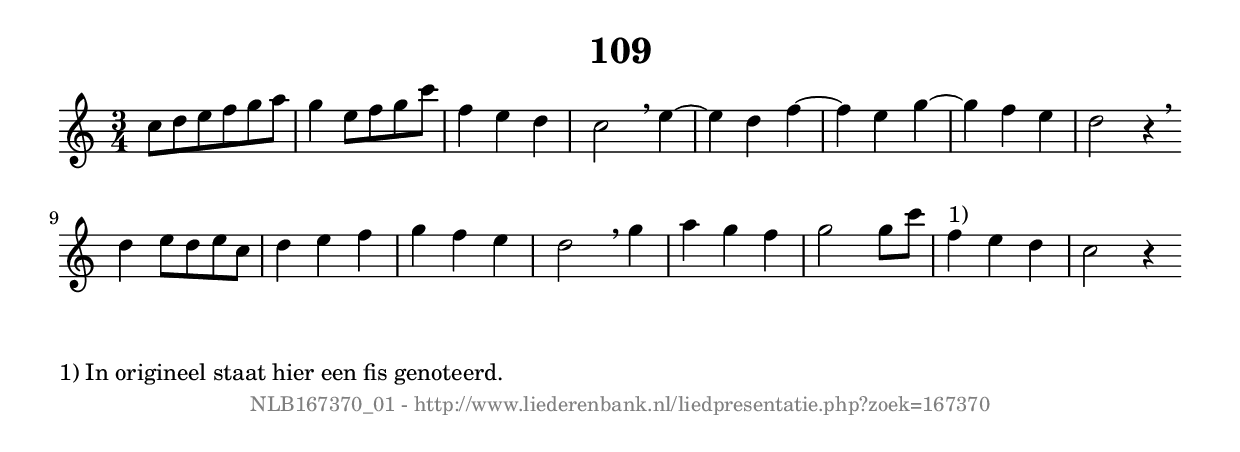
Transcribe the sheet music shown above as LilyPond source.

%
% produced by wce2krn 1.64 (7 June 2014)
%
\version"2.16"
#(append! paper-alist '(("long" . (cons (* 210 mm) (* 2000 mm)))))
#(set-default-paper-size "long")
sb = {\breathe}
mBreak = {\breathe }
bBreak = {\breathe }
x = {\once\override NoteHead #'style = #'cross }
gl=\glissando
itime={\override Staff.TimeSignature #'stencil = ##f }
ficta = {\once\set suggestAccidentals = ##t}
fine = {\once\override Score.RehearsalMark #'self-alignment-X = #1 \mark \markup {\italic{Fine}}}
dc = {\once\override Score.RehearsalMark #'self-alignment-X = #1 \mark \markup {\italic{D.C.}}}
dcf = {\once\override Score.RehearsalMark #'self-alignment-X = #1 \mark \markup {\italic{D.C. al Fine}}}
dcc = {\once\override Score.RehearsalMark #'self-alignment-X = #1 \mark \markup {\italic{D.C. al Coda}}}
ds = {\once\override Score.RehearsalMark #'self-alignment-X = #1 \mark \markup {\italic{D.S.}}}
dsf = {\once\override Score.RehearsalMark #'self-alignment-X = #1 \mark \markup {\italic{D.S. al Fine}}}
dsc = {\once\override Score.RehearsalMark #'self-alignment-X = #1 \mark \markup {\italic{D.S. al Coda}}}
pv = {\set Score.repeatCommands = #'((volta "1"))}
sv = {\set Score.repeatCommands = #'((volta "2"))}
tv = {\set Score.repeatCommands = #'((volta "3"))}
qv = {\set Score.repeatCommands = #'((volta "4"))}
xv = {\set Score.repeatCommands = #'((volta #f))}
\header{ tagline = ""
title = "109"
}
\score {{
\key c \major
\relative g'
{
\set melismaBusyProperties = #'()
\time 3/4
\tempo 4=120
\override Score.MetronomeMark #'transparent = ##t
\override Score.RehearsalMark #'break-visibility = #(vector #t #t #f)
c8 d e f g a g4 e8 f g c f,4 e d c2 \sb e4~ e d f~ f e g~ g f e d2 r4 \bar ":|:" \bBreak
d4 e8 d e c d4 e f g f e d2 \sb g4 a g f g2 g8 c f,4^"1)" e d c2 r4 \bar ":|"
 }}
 \midi { }
 \layout {
            indent = 0.0\cm
}
}
\markup { \wordwrap-string #" 
1) In origineel staat hier een fis genoteerd.
"}
\markup { \vspace #0 } \markup { \with-color #grey \fill-line { \center-column { \smaller "NLB167370_01 - http://www.liederenbank.nl/liedpresentatie.php?zoek=167370" } } }
